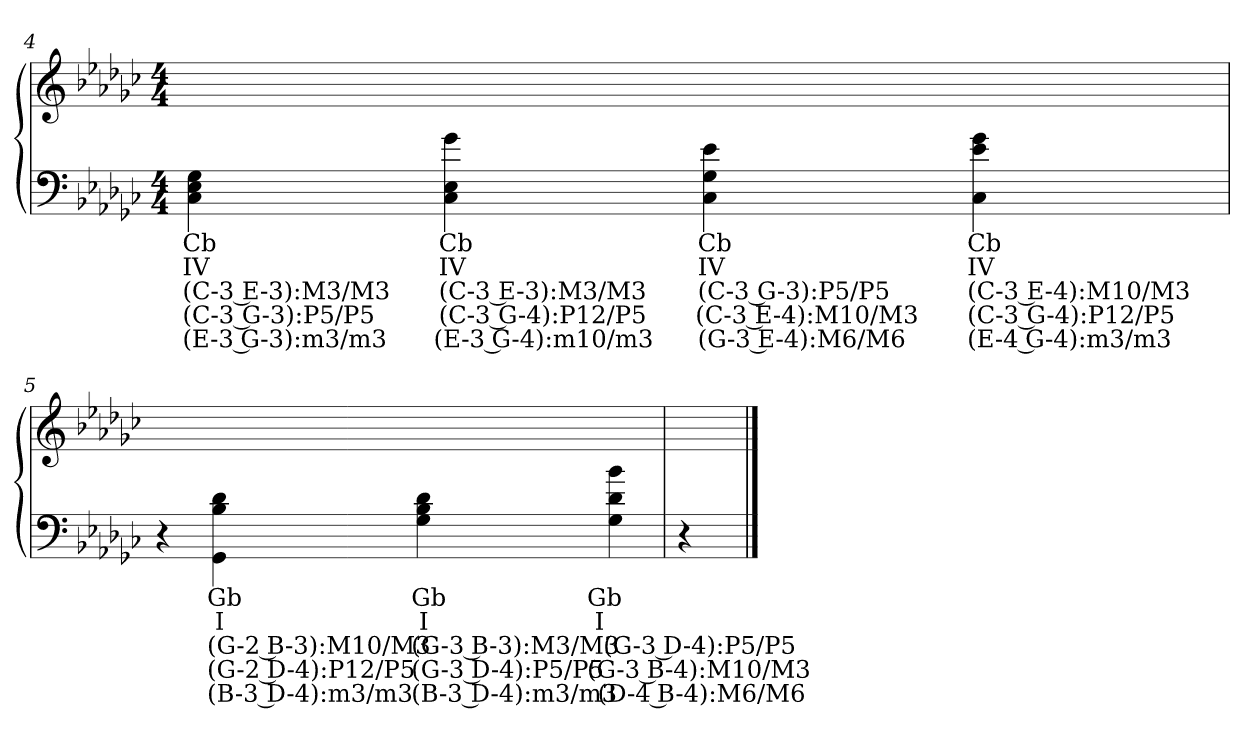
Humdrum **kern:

**kern	**text	**text	**text	**text	**text	**kern
*part2	*part2	*part2	*part2	*part2	*part2	*part1
*staff2	*staff2	*staff2	*staff2	*staff2	*staff2	*staff1
*clefF4	*	*	*	*	*	*clefG2
*k[b-e-a-d-g-c-]	*	*	*	*	*	*k[b-e-a-d-g-c-]
*G-:	*	*	*	*	*	*G-:
*M4/4	*	*	*	*	*	*M4/4
=4	=4	=4	=4	=4	=4	=4
4C- 4E- 4G-	Cb	IV	(C-3 E-3):M3/M3	(C-3 G-3):P5/P5	(E-3 G-3):m3/m3	1ryy
4C- 4E- 4g-	Cb	IV	(C-3 E-3):M3/M3	(C-3 G-4):P12/P5	(E-3 G-4):m10/m3	.
4C- 4G- 4e-	Cb	IV	(C-3 G-3):P5/P5	(C-3 E-4):M10/M3	(G-3 E-4):M6/M6	.
4C- 4e- 4g-	Cb	IV	(C-3 E-4):M10/M3	(C-3 G-4):P12/P5	(E-4 G-4):m3/m3	.
=5	=5	=5	=5	=5	=5	=5
4r	.	.	.	.	.	1ryy
4GG- 4B- 4d-	Gb	I	(G-2 B-3):M10/M3	(G-2 D-4):P12/P5	(B-3 D-4):m3/m3	.
4G- 4B- 4d-	Gb	I	(G-3 B-3):M3/M3	(G-3 D-4):P5/P5	(B-3 D-4):m3/m3	.
4G- 4d- 4b-	Gb	I	(G-3 D-4):P5/P5	(G-3 B-4):M10/M3	(D-4 B-4):M6/M6	.
=6	=6	=6	=6	=6	=6	=6
4r	.	.	.	.	.	4ryy
==	==	==	==	==	==	==
*-	*-	*-	*-	*-	*-	*-
